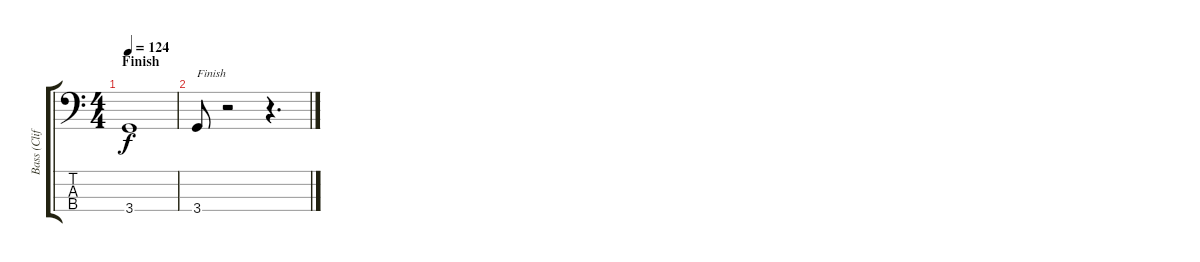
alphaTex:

\track ("Bass (Cliff W.)" "Bass (Clif") {instrument electricbassfinger}
\staff {score tabs}
\tuning (G2 D2 A1 E1) {hide}
\ts (4 4)
\section ("" "Finish")
\tempo 124
\clef f4
\ks c
3.4.1{dy f} |
3.4.8{txt "Finish"} r.2 r.4{d}
